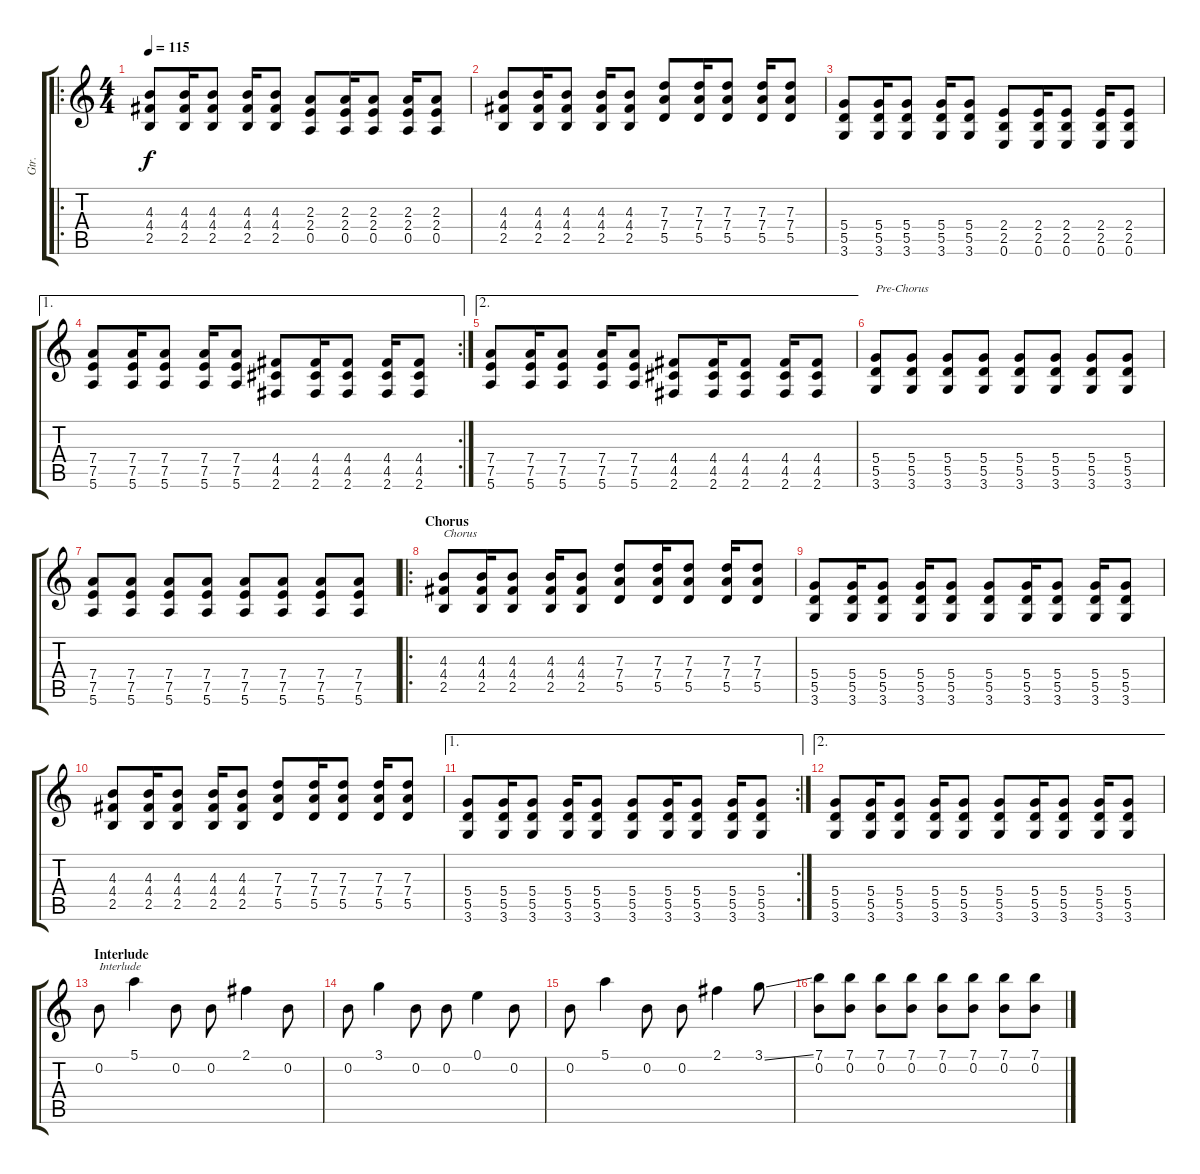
\track ("Gtr." "Gtr.") {instrument distortionguitar}
\staff {score tabs}
\tuning (E4 B3 G3 D3 A2 E2) {hide}
\ro
\ts (4 4)
\tempo 115
\clef g2
\ks c
(4.3 4.4 2.5).8{dy f} (4.3 4.4 2.5).16 (4.3 4.4 2.5).8 (4.3 4.4 2.5).16 (4.3 4.4 2.5).8 (2.3 2.4 0.5).8 (2.3 2.4 0.5).16 (2.3 2.4 0.5).8 (2.3 2.4 0.5).16 (2.3 2.4 0.5).8 |
(4.3 4.4 2.5).8 (4.3 4.4 2.5).16 (4.3 4.4 2.5).8 (4.3 4.4 2.5).16 (4.3 4.4 2.5).8 (7.3 7.4 5.5).8 (7.3 7.4 5.5).16 (7.3 7.4 5.5).8 (7.3 7.4 5.5).16 (7.3 7.4 5.5).8 |
(5.4 5.5 3.6).8 (5.4 5.5 3.6).16 (5.4 5.5 3.6).8 (5.4 5.5 3.6).16 (5.4 5.5 3.6).8 (2.4 2.5 0.6).8 (2.4 2.5 0.6).16 (2.4 2.5 0.6).8 (2.4 2.5 0.6).16 (2.4 2.5 0.6).8 |
\ae 1
\rc 2
(7.4 7.5 5.6).8 (7.4 7.5 5.6).16 (7.4 7.5 5.6).8 (7.4 7.5 5.6).16 (7.4 7.5 5.6).8 (4.4 4.5 2.6).8 (4.4 4.5 2.6).16 (4.4 4.5 2.6).8 (4.4 4.5 2.6).16 (4.4 4.5 2.6).8 |
\ae 2
(7.4 7.5 5.6).8 (7.4 7.5 5.6).16 (7.4 7.5 5.6).8 (7.4 7.5 5.6).16 (7.4 7.5 5.6).8 (4.4 4.5 2.6).8 (4.4 4.5 2.6).16 (4.4 4.5 2.6).8 (4.4 4.5 2.6).16 (4.4 4.5 2.6).8 |
(5.4 5.5 3.6).8{txt "Pre-Chorus"} (5.4 5.5 3.6).8 (5.4 5.5 3.6).8 (5.4 5.5 3.6).8 (5.4 5.5 3.6).8 (5.4 5.5 3.6).8 (5.4 5.5 3.6).8 (5.4 5.5 3.6).8 |
(7.4 7.5 5.6).8 (7.4 7.5 5.6).8 (7.4 7.5 5.6).8 (7.4 7.5 5.6).8 (7.4 7.5 5.6).8 (7.4 7.5 5.6).8 (7.4 7.5 5.6).8 (7.4 7.5 5.6).8 |
\ro
\section ("" "Chorus")
(4.3 4.4 2.5).8{txt "Chorus"} (4.3 4.4 2.5).16 (4.3 4.4 2.5).8 (4.3 4.4 2.5).16 (4.3 4.4 2.5).8 (7.3 7.4 5.5).8 (7.3 7.4 5.5).16 (7.3 7.4 5.5).8 (7.3 7.4 5.5).16 (7.3 7.4 5.5).8 |
(5.4 5.5 3.6).8 (5.4 5.5 3.6).16 (5.4 5.5 3.6).8 (5.4 5.5 3.6).16 (5.4 5.5 3.6).8 (5.4 5.5 3.6).8 (5.4 5.5 3.6).16 (5.4 5.5 3.6).8 (5.4 5.5 3.6).16 (5.4 5.5 3.6).8 |
(4.3 4.4 2.5).8 (4.3 4.4 2.5).16 (4.3 4.4 2.5).8 (4.3 4.4 2.5).16 (4.3 4.4 2.5).8 (7.3 7.4 5.5).8 (7.3 7.4 5.5).16 (7.3 7.4 5.5).8 (7.3 7.4 5.5).16 (7.3 7.4 5.5).8 |
\ae 1
\rc 2
(5.4 5.5 3.6).8 (5.4 5.5 3.6).16 (5.4 5.5 3.6).8 (5.4 5.5 3.6).16 (5.4 5.5 3.6).8 (5.4 5.5 3.6).8 (5.4 5.5 3.6).16 (5.4 5.5 3.6).8 (5.4 5.5 3.6).16 (5.4 5.5 3.6).8 |
\ae 2
(5.4 5.5 3.6).8 (5.4 5.5 3.6).16 (5.4 5.5 3.6).8 (5.4 5.5 3.6).16 (5.4 5.5 3.6).8 (5.4 5.5 3.6).8 (5.4 5.5 3.6).16 (5.4 5.5 3.6).8 (5.4 5.5 3.6).16 (5.4 5.5 3.6).8 |
\section ("" "Interlude")
0.2.8{txt "Interlude"} 5.1.4 0.2.8 0.2.8 2.1.4 0.2.8 |
0.2.8 3.1.4 0.2.8 0.2.8 0.1.4 0.2.8 |
0.2.8 5.1.4 0.2.8 0.2.8 2.1.4 3.1{ss}.8 |
(7.1 0.2).8 (7.1 0.2).8 (7.1 0.2).8 (7.1 0.2).8 (7.1 0.2).8 (7.1 0.2).8 (7.1 0.2).8 (7.1 0.2).8
